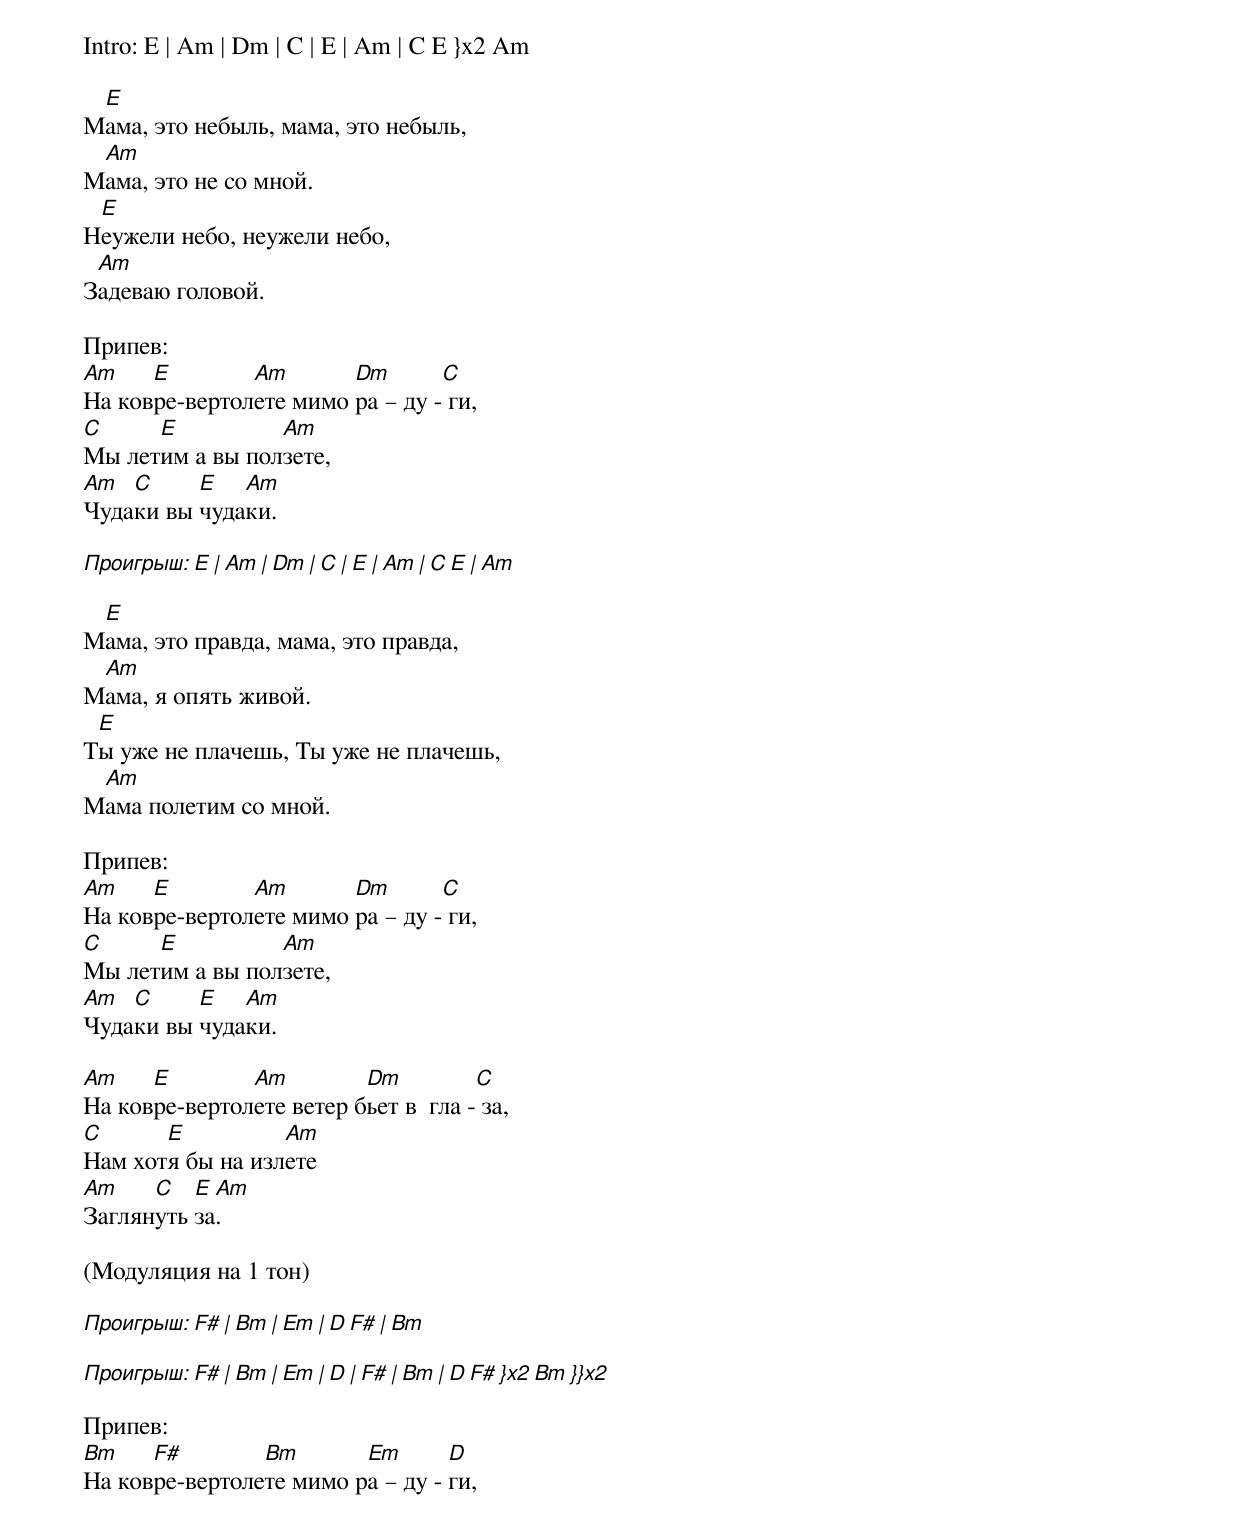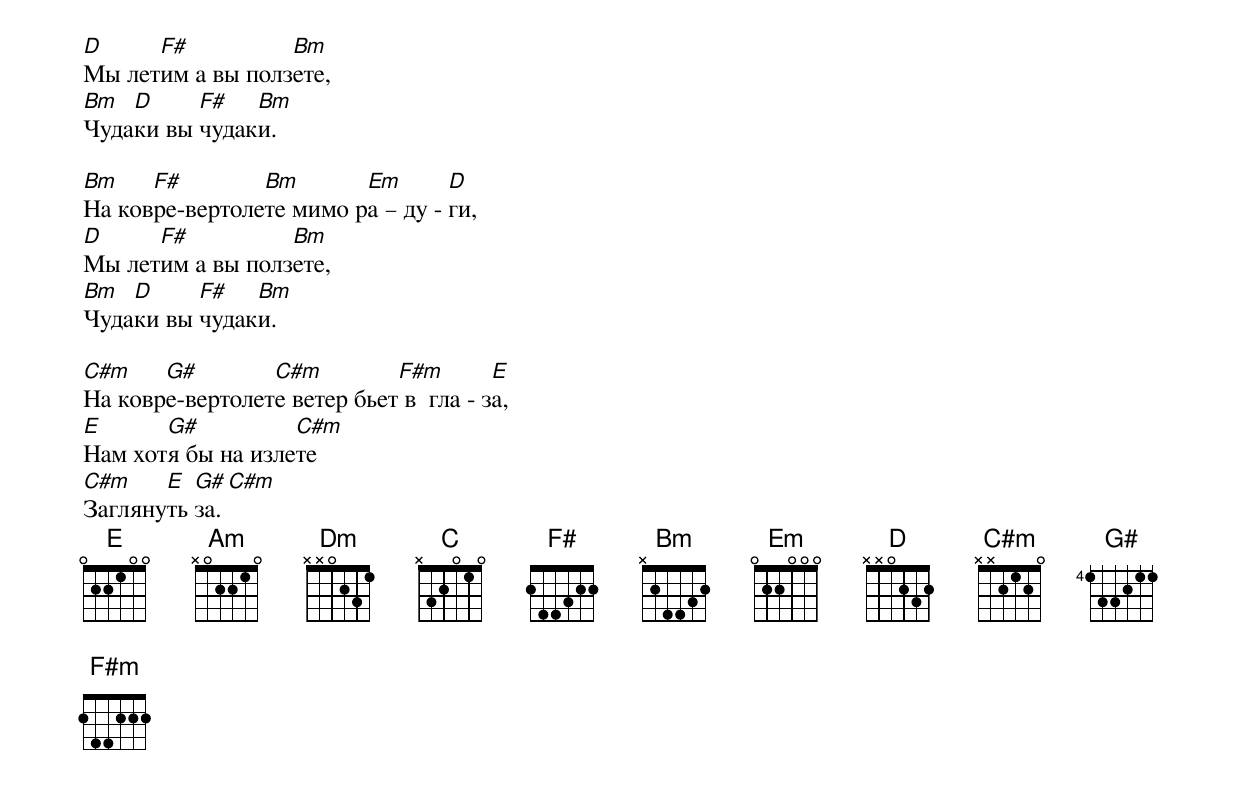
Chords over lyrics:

Intro: E | Am | Dm | C | E | Am | C E }x2 Am

 E
Мама, это небыль, мама, это небыль,
 Am
Мама, это не со мной.
 E
Неужели небо, неужели небо,
 Am
Задеваю головой.

Припев:
Am    E        Am       Dm       C
На ковре-вертолете мимо ра – ду - ги,
C     E          Am
Мы летим а вы ползете,
Am  C     E   Am
Чудаки вы чудаки.

Проигрыш: E | Am | Dm | C | E | Am | C E | Am

 E
Мама, это правда, мама, это правда,
 Am
Мама, я опять живой.
 E
Ты уже не плачешь, Ты уже не плачешь,
 Am
Мама полетим со мной.

Припев:
Am    E        Am       Dm       C
На ковре-вертолете мимо ра – ду - ги,
C     E          Am
Мы летим а вы ползете,
Am  C     E   Am
Чудаки вы чудаки.

Am    E        Am         Dm          C
На ковре-вертолете ветер бьет в  гла - за,
C      E          Am
Нам хотя бы на излете
Am    C   E Am
Заглянуть за.

(Модуляция на 1 тон)

Проигрыш: F# | Bm | Em | D F# | Bm

Проигрыш: F# | Bm | Em | D | F# | Bm | D F# }x2 Bm }}x2

Припев:
Bm    F#        Bm       Em       D
На ковре-вертолете мимо ра – ду - ги,
D     F#          Bm
Мы летим а вы ползете,
Bm  D     F#   Bm
Чудаки вы чудаки.

Bm    F#        Bm       Em       D
На ковре-вертолете мимо ра – ду - ги,
D     F#          Bm
Мы летим а вы ползете,
Bm  D     F#   Bm
Чудаки вы чудаки.

C#m    G#        C#m         F#m        E
На ковре-вертолете ветер бьет в  гла - за,
E      G#          C#m
Нам хотя бы на излете
C#m    E  G# C#m
Заглянуть за.
